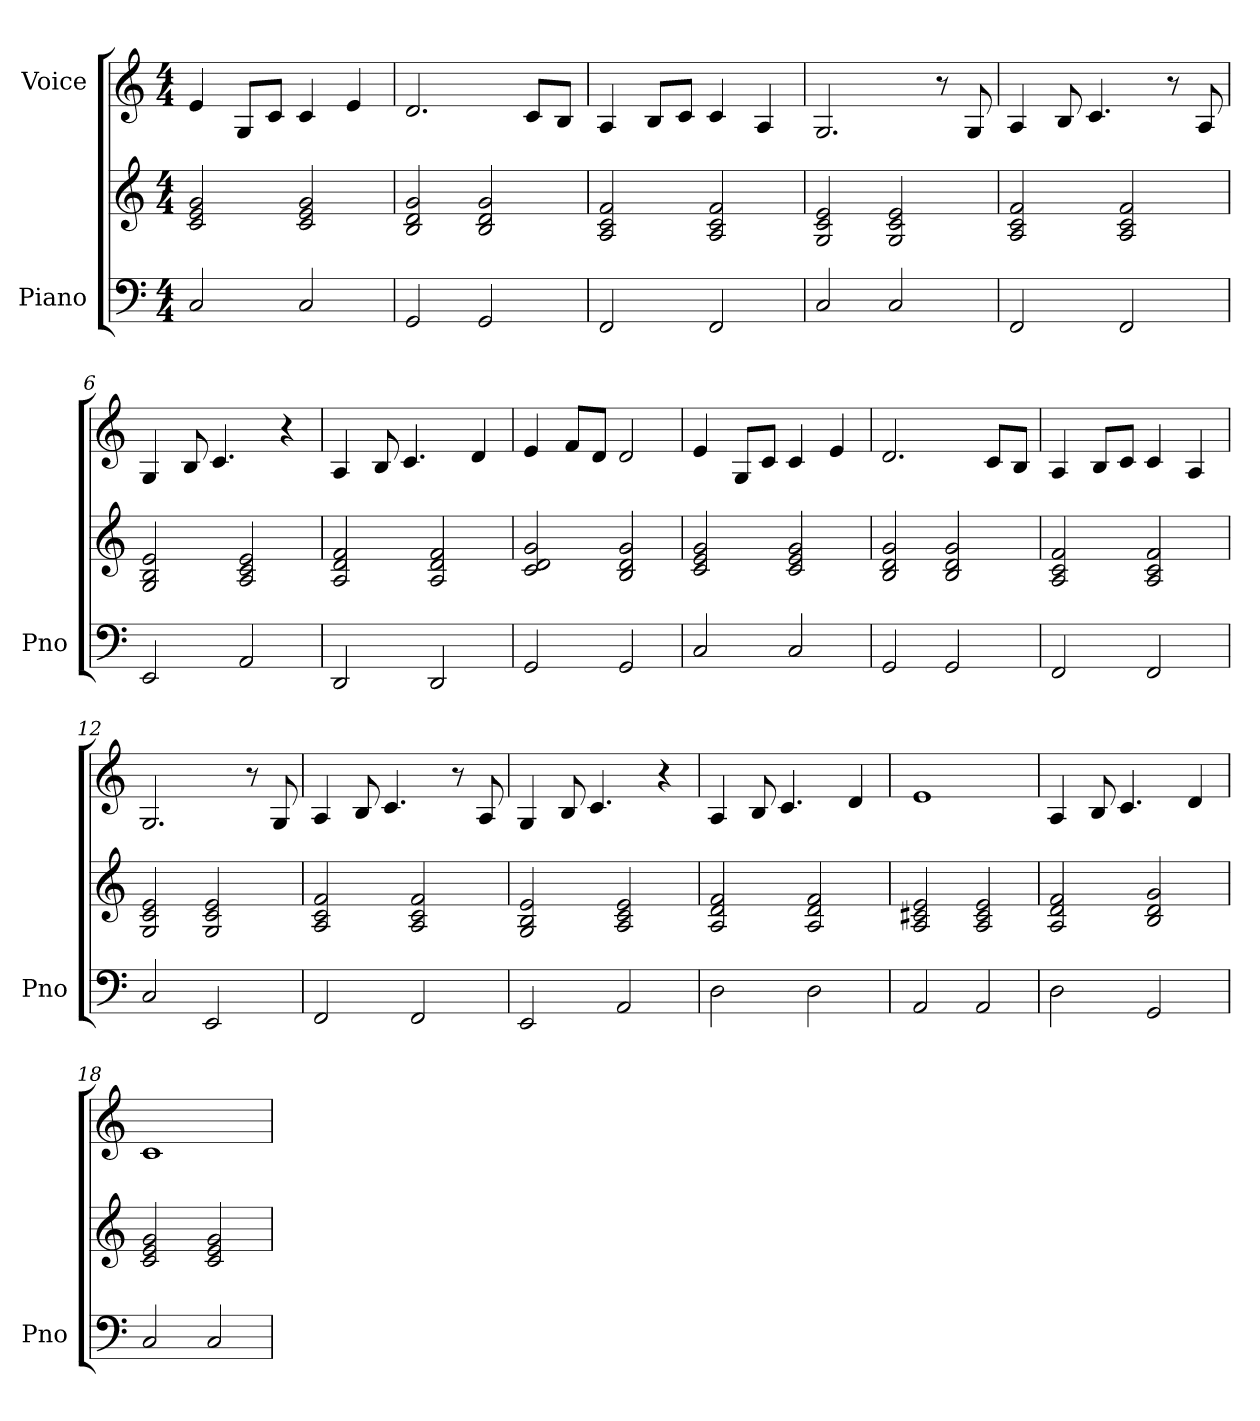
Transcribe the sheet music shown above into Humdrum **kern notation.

**kern	**kern	**kern
*part2	*part2	*part1
*staff3	*staff2	*staff1
*I"Piano	*	*I"Voice
*I'Pno	*	*
*clefF4	*clefG2	*clefG2
*k[]	*k[]	*k[]
*M4/4	*M4/4	*M4/4
=1	=1	=1
2C/	2c/ 2e/ 2g/	4e/
.	.	8G/L
.	.	8c/J
2C/	2c/ 2e/ 2g/	4c/
.	.	4e/
=2	=2	=2
2GG/	2B/ 2d/ 2g/	2.d/
2GG/	2B/ 2d/ 2g/	.
.	.	8c/L
.	.	8B/J
=3	=3	=3
2FF/	2A/ 2c/ 2f/	4A/
.	.	8B/L
.	.	8c/J
2FF/	2A/ 2c/ 2f/	4c/
.	.	4A/
=4	=4	=4
2C/	2G/ 2c/ 2e/	2.G/
2C/	2G/ 2c/ 2e/	.
.	.	8r
.	.	8G/
=5	=5	=5
2FF/	2A/ 2c/ 2f/	4A/
.	.	8B/
.	.	4.c/
2FF/	2A/ 2c/ 2f/	.
.	.	8r
.	.	8A/
=6	=6	=6
2EE/	2G/ 2B/ 2e/	4G/
.	.	8B/
.	.	4.c/
2AA/	2A/ 2c/ 2e/	.
.	.	4r
!!LO:LB:g=z
=7	=7	=7
2DD/	2A/ 2d/ 2f/	4A/
.	.	8B/
.	.	4.c/
2DD/	2A/ 2d/ 2f/	.
.	.	4d/
=8	=8	=8
2GG/	2c/ 2d/ 2g/	4e/
.	.	8f/L
.	.	8d/J
2GG/	2B/ 2d/ 2g/	2d/
=9	=9	=9
2C/	2c/ 2e/ 2g/	4e/
.	.	8G/L
.	.	8c/J
2C/	2c/ 2e/ 2g/	4c/
.	.	4e/
=10	=10	=10
2GG/	2B/ 2d/ 2g/	2.d/
2GG/	2B/ 2d/ 2g/	.
.	.	8c/L
.	.	8B/J
=11	=11	=11
2FF/	2A/ 2c/ 2f/	4A/
.	.	8B/L
.	.	8c/J
2FF/	2A/ 2c/ 2f/	4c/
.	.	4A/
=12	=12	=12
2C/	2G/ 2c/ 2e/	2.G/
2EE/	2G/ 2c/ 2e/	.
.	.	8r
.	.	8G/
=13	=13	=13
2FF/	2A/ 2c/ 2f/	4A/
.	.	8B/
.	.	4.c/
2FF/	2A/ 2c/ 2f/	.
.	.	8r
.	.	8A/
!!LO:LB:g=z
=14	=14	=14
2EE/	2G/ 2B/ 2e/	4G/
.	.	8B/
.	.	4.c/
2AA/	2A/ 2c/ 2e/	.
.	.	4r
=15	=15	=15
2D\	2A/ 2d/ 2f/	4A/
.	.	8B/
.	.	4.c/
2D\	2A/ 2d/ 2f/	.
.	.	4d/
=16	=16	=16
2AA/	2A/ 2c#X/ 2e/	1e
2AA/	2A/ 2c#/ 2e/	.
=17	=17	=17
2D\	2A/ 2d/ 2f/	4A/
.	.	8B/
.	.	4.c/
2GG/	2B/ 2d/ 2g/	.
.	.	4d/
=18	=18	=18
2C/	2c/ 2e/ 2g/	1c
2C/	2c/ 2e/ 2g/	.
=	=	=
*-	*-	*-
